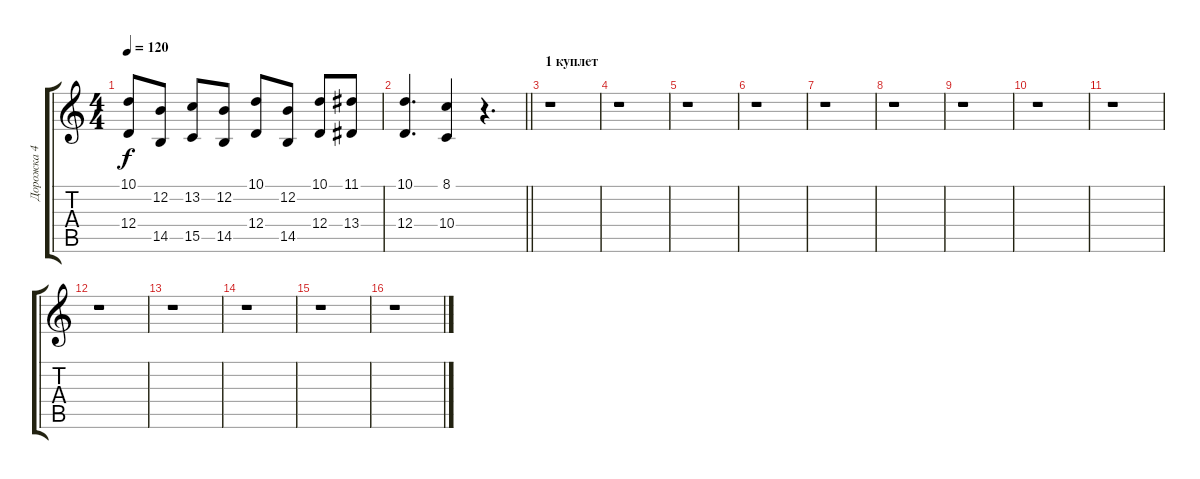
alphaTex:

\track ("Дорожка 4" "Дорожка 4") {instrument tremolostrings}
\staff {score tabs}
\tuning (E4 B3 G3 D3 A2 E2) {hide}
\ts (4 4)
\tempo 120
\clef g2
\ks c
(10.1 12.4).8{dy f} (12.2 14.5).8 (13.2 15.5).8 (12.2 14.5).8 (10.1 12.4).8 (12.2 14.5).8 (10.1 12.4).8 (11.1 13.4).8 |
\barLineRight lightlight
(10.1 12.4).4{d} (8.1 10.4).4 r.4{d} |
\section ("" "1 куплет")
r.1 |
r.1 |
r.1 |
r.1 |
r.1 |
r.1 |
r.1 |
r.1 |
r.1 |
r.1 |
r.1 |
r.1 |
r.1 |
r.1
